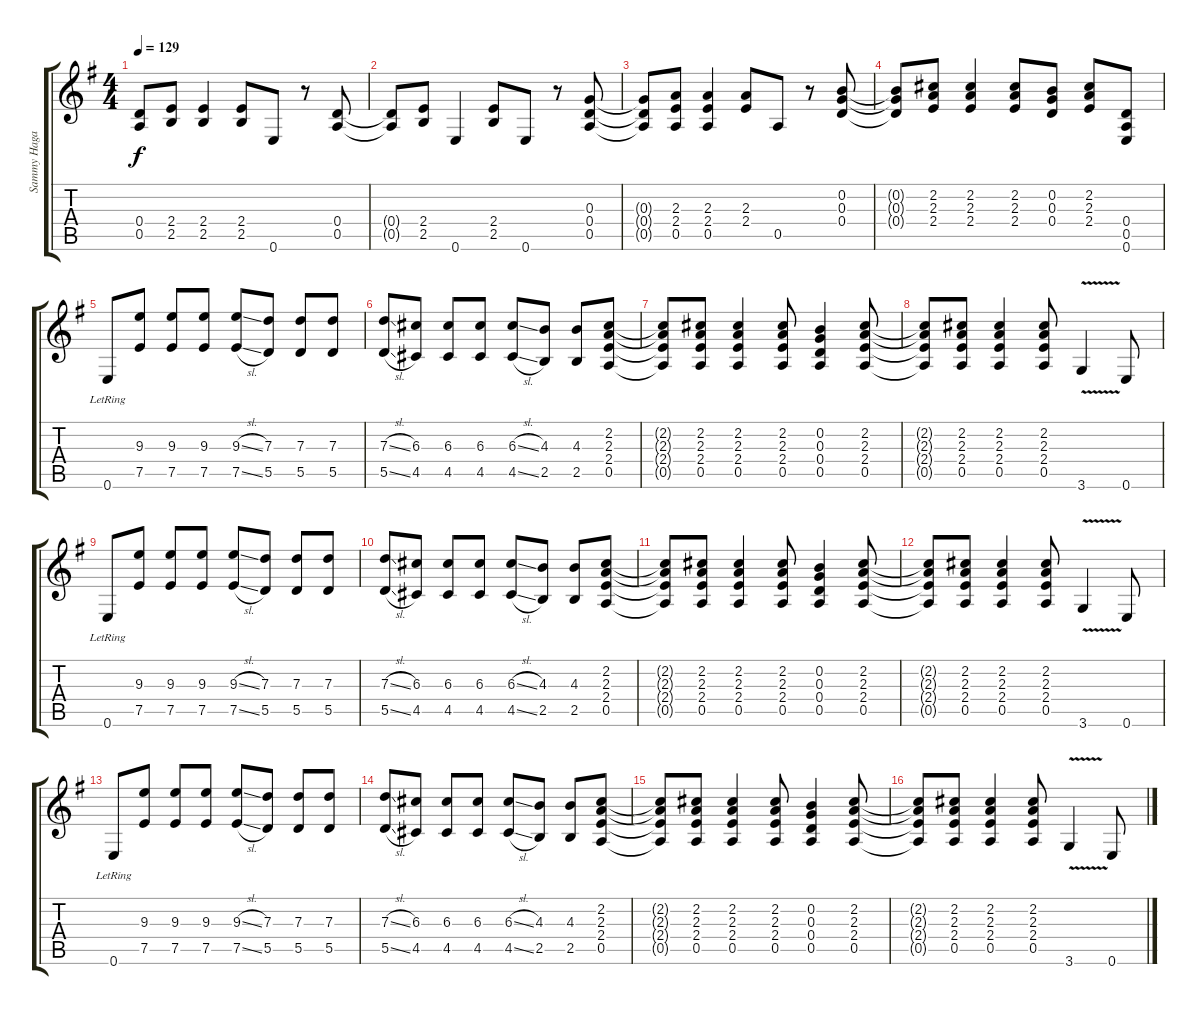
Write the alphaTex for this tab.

\track ("Sammy Hagar" "Sammy Haga") {instrument acousticguitarsteel}
\staff {score tabs}
\tuning (E4 B3 G3 D3 A2 E2) {hide}
\ts (4 4)
\tempo 129
\clef g2
\ks eminor
(0.4{t} 0.5{t}).8{dy f} (2.4 2.5).8 (2.4 2.5).4 (2.4 2.5).8 0.6.8 r.8 (0.4 0.5).8 |
(0.4{t} 0.5{t}).8 (2.4 2.5).8 0.6.4 (2.4 2.5).8 0.6.8 r.8 (0.3 0.4 0.5).8 |
(0.3{t} 0.4{t} 0.5{t}).8 (2.3 2.4 0.5).8 (2.3 2.4 0.5).4 (2.3 2.4).8 0.5.8 r.8 (0.2 0.3 0.4).8 |
(0.2{t} 0.3{t} 0.4{t}).8 (2.2 2.3 2.4).8 (2.2 2.3 2.4).4 (2.2 2.3 2.4).8 (0.2 0.3 0.4).8 (2.2 2.3 2.4).8 (0.4 0.5 0.6).8 |
0.6{lr}.8 (9.3 7.5).8 (9.3 7.5).8 (9.3 7.5).8 (9.3{sl} 7.5{sl}).8 (7.3 5.5).8 (7.3 5.5).8 (7.3 5.5).8 |
(7.3{sl} 5.5{sl}).8 (6.3 4.5).8 (6.3 4.5).8 (6.3 4.5).8 (6.3{sl} 4.5{sl}).8 (4.3 2.5).8 (4.3 2.5).8 (2.2 2.3 2.4 0.5).8 |
(2.2{t} 2.3{t} 2.4{t} 0.5{t}).8 (2.2 2.3 2.4 0.5).8 (2.2 2.3 2.4 0.5).4 (2.2 2.3 2.4 0.5).8 (0.2 0.3 0.4 0.5).4 (2.2 2.3 2.4 0.5).8 |
(2.2{t} 2.3{t} 2.4{t} 0.5{t}).8 (2.2 2.3 2.4 0.5).8 (2.2 2.3 2.4 0.5).4 (2.2 2.3 2.4 0.5).8 3.6{v}.4 0.6.8 |
0.6{lr}.8 (9.3 7.5).8 (9.3 7.5).8 (9.3 7.5).8 (9.3{sl} 7.5{sl}).8 (7.3 5.5).8 (7.3 5.5).8 (7.3 5.5).8 |
(7.3{sl} 5.5{sl}).8 (6.3 4.5).8 (6.3 4.5).8 (6.3 4.5).8 (6.3{sl} 4.5{sl}).8 (4.3 2.5).8 (4.3 2.5).8 (2.2 2.3 2.4 0.5).8 |
(2.2{t} 2.3{t} 2.4{t} 0.5{t}).8 (2.2 2.3 2.4 0.5).8 (2.2 2.3 2.4 0.5).4 (2.2 2.3 2.4 0.5).8 (0.2 0.3 0.4 0.5).4 (2.2 2.3 2.4 0.5).8 |
(2.2{t} 2.3{t} 2.4{t} 0.5{t}).8 (2.2 2.3 2.4 0.5).8 (2.2 2.3 2.4 0.5).4 (2.2 2.3 2.4 0.5).8 3.6{v}.4 0.6.8 |
0.6{lr}.8 (9.3 7.5).8 (9.3 7.5).8 (9.3 7.5).8 (9.3{sl} 7.5{sl}).8 (7.3 5.5).8 (7.3 5.5).8 (7.3 5.5).8 |
(7.3{sl} 5.5{sl}).8 (6.3 4.5).8 (6.3 4.5).8 (6.3 4.5).8 (6.3{sl} 4.5{sl}).8 (4.3 2.5).8 (4.3 2.5).8 (2.2 2.3 2.4 0.5).8 |
(2.2{t} 2.3{t} 2.4{t} 0.5{t}).8 (2.2 2.3 2.4 0.5).8 (2.2 2.3 2.4 0.5).4 (2.2 2.3 2.4 0.5).8 (0.2 0.3 0.4 0.5).4 (2.2 2.3 2.4 0.5).8 |
(2.2{t} 2.3{t} 2.4{t} 0.5{t}).8 (2.2 2.3 2.4 0.5).8 (2.2 2.3 2.4 0.5).4 (2.2 2.3 2.4 0.5).8 3.6{v}.4 0.6.8
